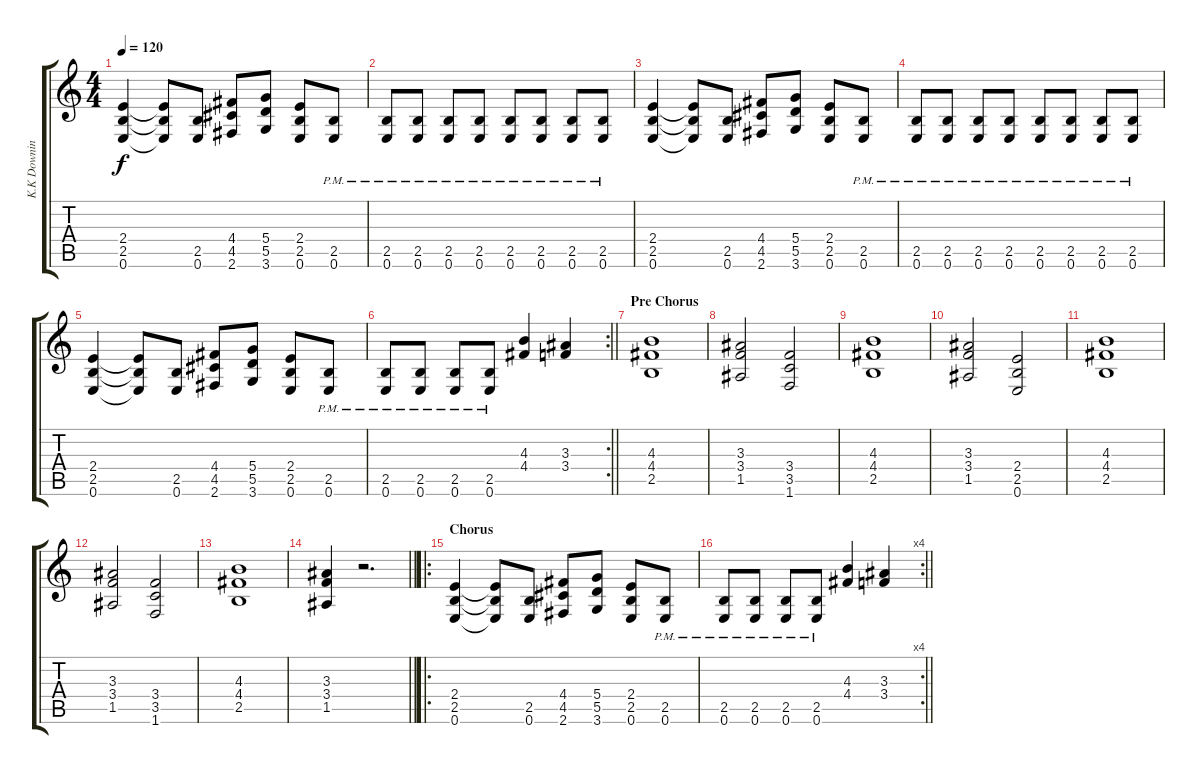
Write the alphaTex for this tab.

\track ("K.K Downing" "K.K Downin") {instrument distortionguitar}
\staff {score tabs}
\tuning (E4 B3 G3 D3 A2 E2) {hide}
\ts (4 4)
\tempo 120
\clef g2
\ks c
(2.4 2.5 0.6).4{dy f} (2.4{t} 2.5{t} 0.6{t}).8 (2.5 0.6).8 (4.4 4.5 2.6).8 (5.4 5.5 3.6).8 (2.4 2.5 0.6).8 (2.5{pm} 0.6{pm}).8 |
(2.5{pm} 0.6{pm}).8 (2.5{pm} 0.6{pm}).8 (2.5{pm} 0.6{pm}).8 (2.5{pm} 0.6{pm}).8 (2.5{pm} 0.6{pm}).8 (2.5{pm} 0.6{pm}).8 (2.5{pm} 0.6{pm}).8 (2.5{pm} 0.6{pm}).8 |
(2.4 2.5 0.6).4 (2.4{t} 2.5{t} 0.6{t}).8 (2.5 0.6).8 (4.4 4.5 2.6).8 (5.4 5.5 3.6).8 (2.4 2.5 0.6).8 (2.5{pm} 0.6{pm}).8 |
(2.5{pm} 0.6{pm}).8 (2.5{pm} 0.6{pm}).8 (2.5{pm} 0.6{pm}).8 (2.5{pm} 0.6{pm}).8 (2.5{pm} 0.6{pm}).8 (2.5{pm} 0.6{pm}).8 (2.5{pm} 0.6{pm}).8 (2.5{pm} 0.6{pm}).8 |
(2.4 2.5 0.6).4 (2.4{t} 2.5{t} 0.6{t}).8 (2.5 0.6).8 (4.4 4.5 2.6).8 (5.4 5.5 3.6).8 (2.4 2.5 0.6).8 (2.5{pm} 0.6{pm}).8 |
\rc 2
\barLineRight lightlight
(2.5{pm} 0.6{pm}).8 (2.5{pm} 0.6{pm}).8 (2.5{pm} 0.6{pm}).8 (2.5{pm} 0.6{pm}).8 (4.3 4.4).4 (3.3 3.4).4 |
\section ("" "Pre Chorus")
(4.3 4.4 2.5).1 |
(3.3 3.4 1.5).2 (3.4 3.5 1.6).2 |
(4.3 4.4 2.5).1 |
(3.3 3.4 1.5).2 (2.4 2.5 0.6).2 |
(4.3 4.4 2.5).1 |
(3.3 3.4 1.5).2 (3.4 3.5 1.6).2 |
(4.3 4.4 2.5).1 |
\barLineRight lightlight
(3.3 3.4 1.5).4 r.2{d} |
\ro
\section ("" "Chorus")
(2.4 2.5 0.6).4 (2.4{t} 2.5{t} 0.6{t}).8 (2.5 0.6).8 (4.4 4.5 2.6).8 (5.4 5.5 3.6).8 (2.4 2.5 0.6).8 (2.5{pm} 0.6{pm}).8 |
\rc 4
\barLineRight lightlight
(2.5{pm} 0.6{pm}).8 (2.5{pm} 0.6{pm}).8 (2.5{pm} 0.6{pm}).8 (2.5{pm} 0.6{pm}).8 (4.3 4.4).4 (3.3 3.4).4
